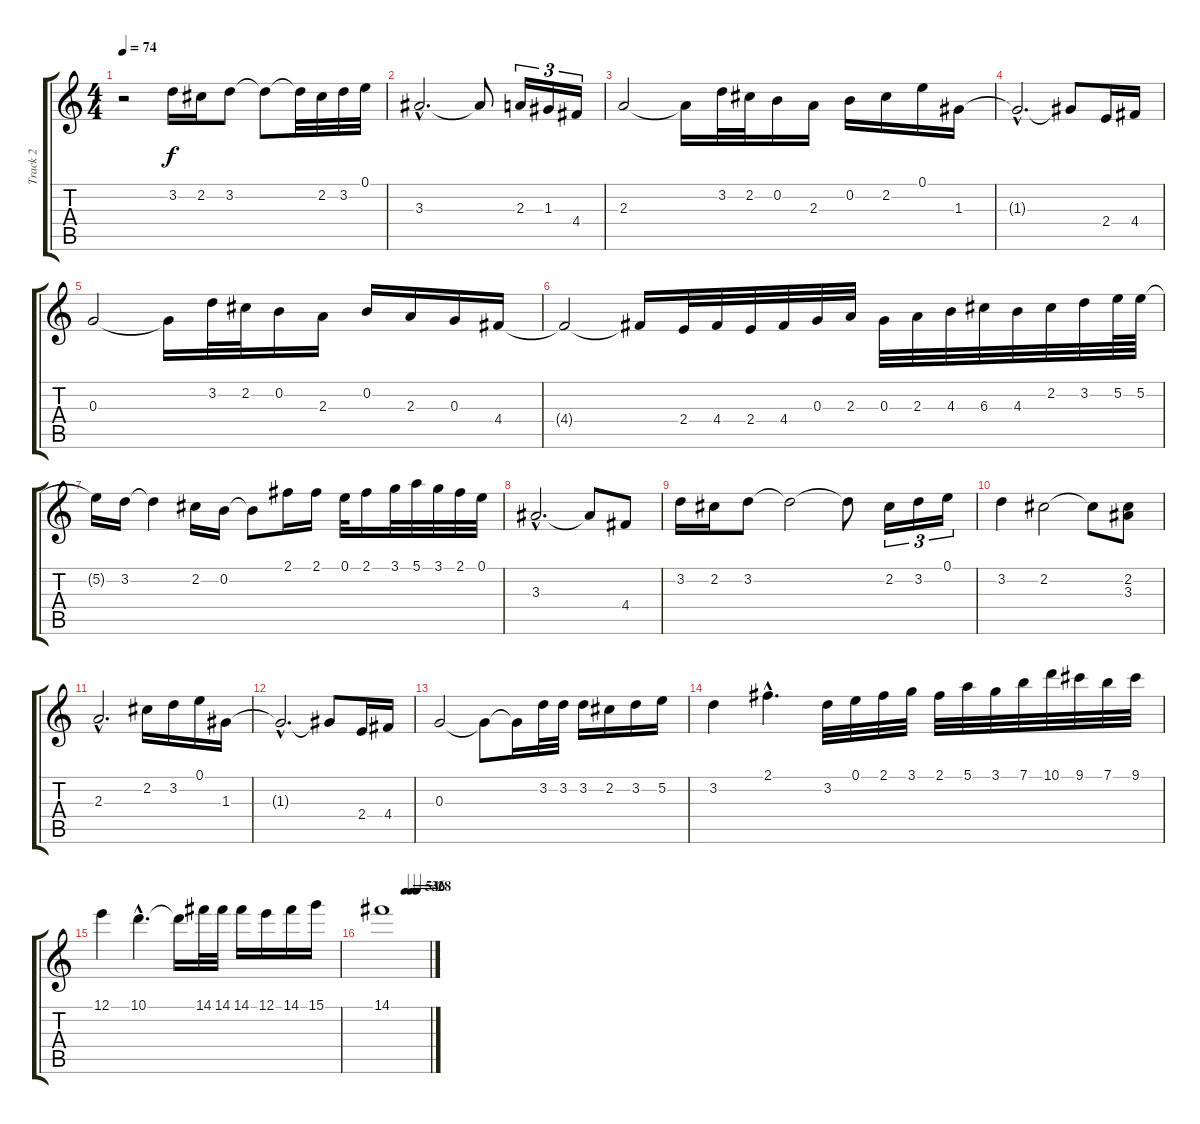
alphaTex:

\track ("Track 2" "Track 2") {instrument acousticguitarsteel}
\staff {score tabs}
\tuning (E4 B3 G3 D3 A2 E2) {hide}
\ts (4 4)
\tempo 74
\clef g2
\ks c
r.2{dy f instrument acousticguitarsteel} 3.2.16 2.2.16 3.2.8 3.2{t}.8 3.2{t}.32 2.2.32 3.2.32 0.1.32 |
3.3{hac}.2{d} 3.3{t}.8 2.3.16{tu (3 2)} 1.3.16{tu (3 2)} 4.4.16{tu (3 2)} |
2.3.2 2.3{t}.16 3.2.32 2.2.32 0.2.16 2.3.16 0.2.16 2.2.16 0.1.16 1.3.16 |
1.3{hac t}.2{d} 1.3{t}.8 2.4.16 4.4.16 |
0.3.2 0.3{t}.16 3.2.32 2.2.32 0.2.16 2.3.16 0.2.16 2.3.16 0.3.16 4.4.16 |
4.4{t}.2 4.4{t}.16 2.4.32 4.4.32 2.4.32 4.4.32 0.3.32 2.3.32 0.3.32 2.3.32 4.3.32 6.3.32 4.3.32 2.2.32 3.2.32 5.2.64 5.2.64 |
5.2{t}.16 3.2.16 3.2{t}.4 2.2.16 0.2.16 0.2{t}.8 2.1.16 2.1.16 0.1.32 2.1.16 3.1.32 5.1.32 3.1.32 2.1.32 0.1.32 |
3.3{hac}.2{d} 3.3{t}.8 4.4.8 |
3.2.16 2.2.16 3.2.8 3.2{t}.2 3.2{t}.8 2.2.16{tu (3 2)} 3.2.16{tu (3 2)} 0.1.16{tu (3 2)} |
3.2.4 2.2.2 2.2{t}.8 (2.2 3.3).8 |
2.3{hac}.2{d} 2.2.16 3.2.16 0.1.16 1.3.16 |
1.3{hac t}.2{d} 1.3{t}.8 2.4.16 4.4.16 |
0.3.2 0.3{t}.8 0.3{t}.16 3.2.32 3.2.32 3.2.16 2.2.16 3.2.16 5.2.16 |
3.2.4 2.1{hac}.4{d} 3.2.32 0.1.32 2.1.32 3.1.32 2.1.32 5.1.32 3.1.32 7.1.32 10.1.32 9.1.32 7.1.32 9.1.32 |
12.1.4 10.1{hac}.4{d} 10.1{t}.16 14.1.32 14.1.32 14.1.16 12.1.16 14.1.16 15.1.16 |
\tempo (54 0.5)
\tempo (36 0.625)
\tempo (28 0.75)
14.1.1
